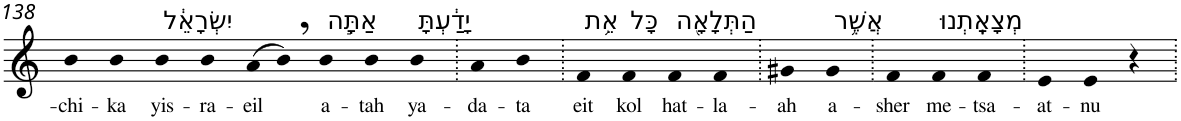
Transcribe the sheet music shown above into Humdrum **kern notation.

**kern	**text
*part1	*part1
*staff1	*staff1
*I"Piano	*
*I'Pno	*
!!LO:PB:g=z
*clefG2	*
*k[]	*
=138	=138
!	!LO:LY:b
4b	-chi-
!	!LO:LY:b
4b	-ka
!LO:TX:a:t=יִשְׂרָאֵ֔ל	!
!	!LO:LY:b
4b	yis-
!	!LO:LY:b
4b	-ra-
!	!LO:LY:b
(>8a	-eil
8b,)	.
!LO:TX:a:t=אַתָּ֣ה	!
!	!LO:LY:b
4b	a-
!	!LO:LY:b
4b	-tah
!LO:TX:a:t=יָדַ֔עְתָּ	!
!	!LO:LY:b
4b	ya-
=139.	=139.
!	!LO:LY:b
4a	-da-
!	!LO:LY:b
4b	-ta
=140.	=140.
!LO:TX:a:t=אֵ֥ת	!
!	!LO:LY:b
4f	eit
!LO:TX:a:t=כָּל	!
!	!LO:LY:b
4f	kol
!LO:TX:a:t=הַתְּלָאָ֖ה	!
!	!LO:LY:b
4f	hat-
!	!LO:LY:b
4f	-la-
=141.	=141.
!	!LO:LY:b
4g#X	-ah
!LO:TX:a:t=אֲשֶׁ֥ר	!
!	!LO:LY:b
4g#	a-
=142.	=142.
!	!LO:LY:b
4f	-sher
!LO:TX:a:t=מְצָאָֽתְנוּ	!
!	!LO:LY:b
4f	me-
!	!LO:LY:b
4f	-tsa-
=143.	=143.
!	!LO:LY:b
4e	-at-
!	!LO:LY:b
4e	-nu
4r	.
=.	=.
*-	*-
